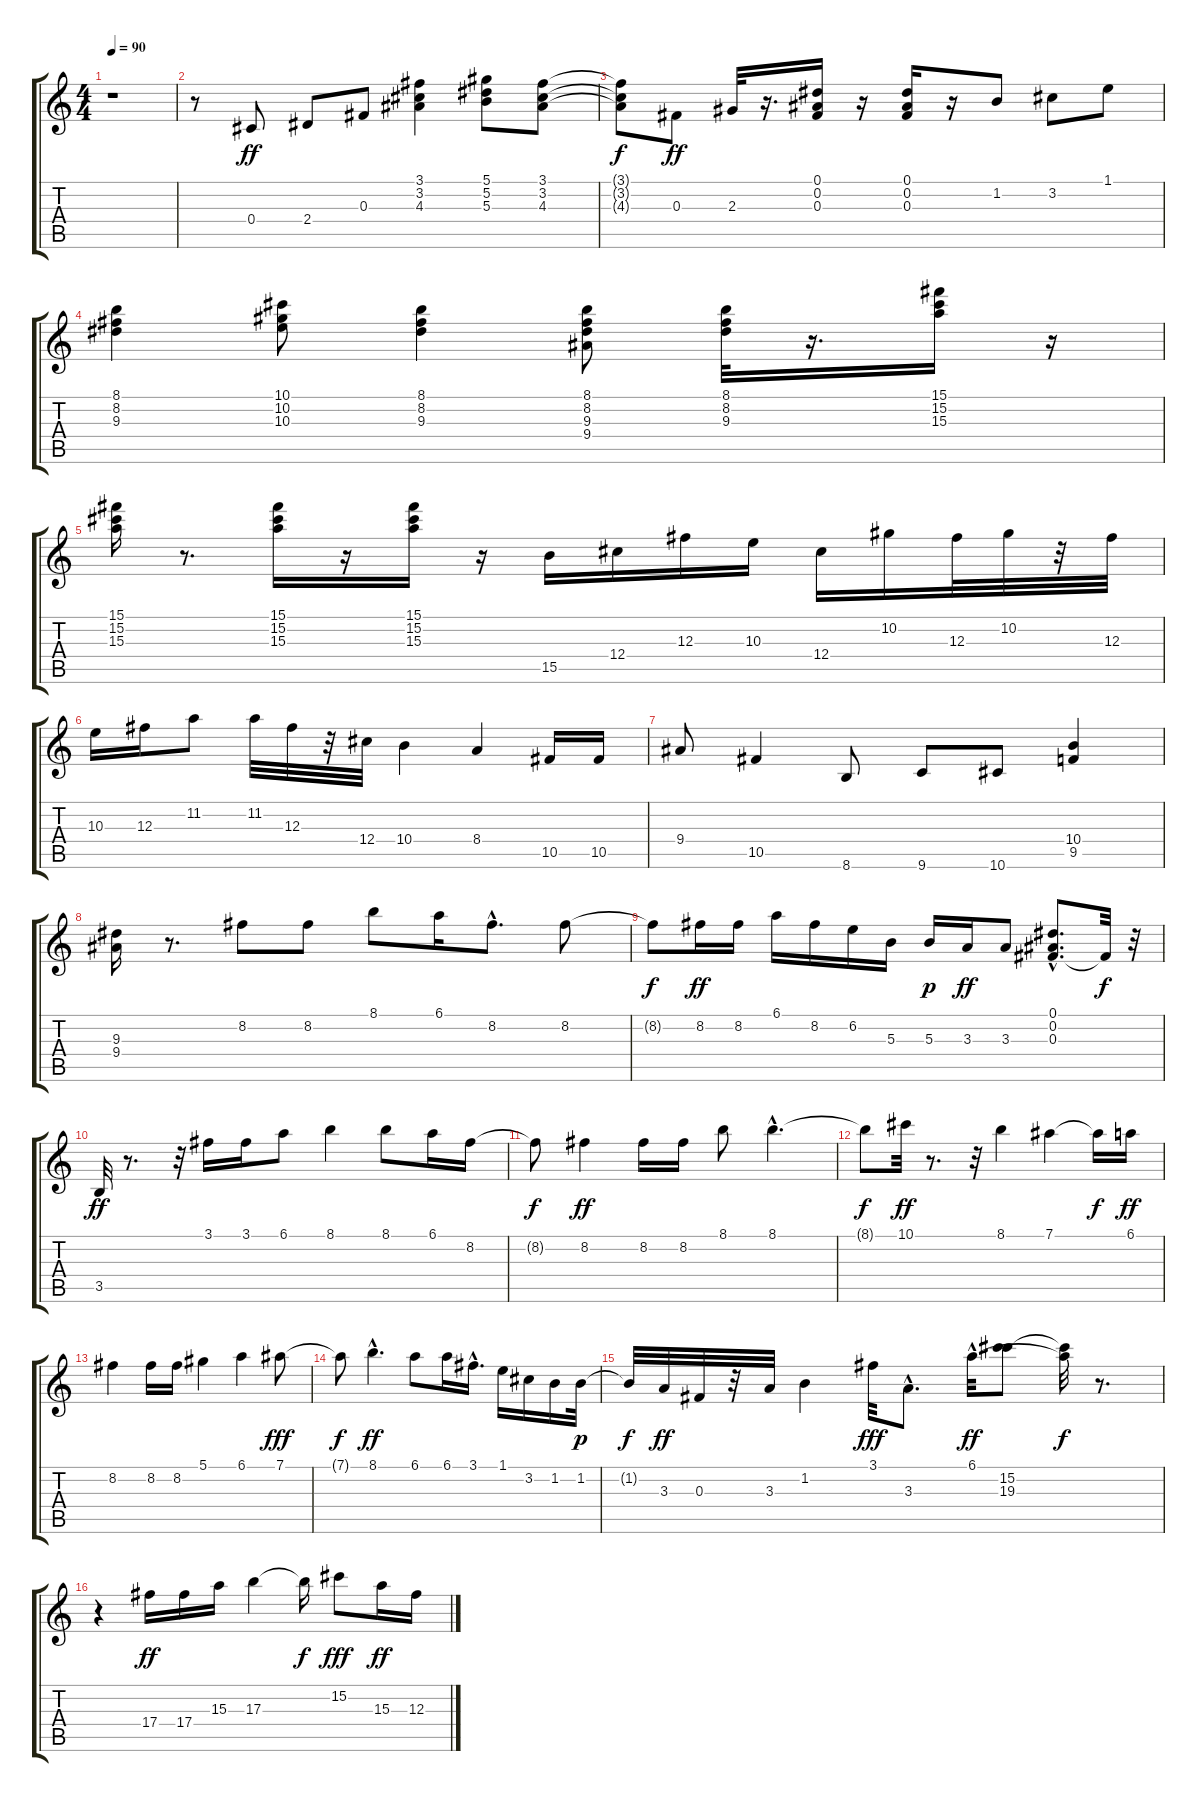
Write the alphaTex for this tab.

\track "" {instrument acousticguitarsteel}
\staff {score tabs}
\tuning (Eb4 Bb3 Gb3 Db3 Ab2 Eb2) {hide}
\ts (4 4)
\tempo 90
\clef g2
\ks c
r.1{dy ff instrument acousticguitarsteel} |
r.8 0.4.8 2.4.8 0.3.8 (3.1 3.2 4.3).4 (5.1 5.2 5.3).8 (3.1 3.2 4.3).8 |
(3.1{t} 3.2{t} 4.3{t}).8{dy f} 0.3.8{dy ff} 2.3.32 r.16{d} (0.1 0.2 0.3).16 r.16 (0.1 0.2 0.3).16 r.16 1.2.8 3.2.8 1.1.8 |
(8.1 8.2 9.3).4 (10.1 10.2 10.3).8 (8.1 8.2 9.3).4 (8.1 8.2 9.3 9.4).8 (8.1 8.2 9.3).32 r.16{d} (15.1 15.2 15.3).16 r.16 |
(15.1 15.2 15.3).16 r.8{d} (15.1 15.2 15.3).16 r.16 (15.1 15.2 15.3).16 r.16 15.5.16 12.4.16 12.3.16 10.3.16 12.4.16 10.2.16 12.3.32 10.2.32 r.32 12.3.32 |
10.3.16 12.3.16 11.2.8 11.2.32 12.3.32 r.32 12.4.32 10.4.4 8.4.4 10.5.16 10.5.16 |
9.4.8 10.5.4 8.6.8 9.6.8 10.6.8 (10.4 9.5).4 |
(9.3 9.4).16 r.8{d} 8.2.8 8.2.8 8.1.8 6.1.16 8.2{hac}.8{d} 8.2.8 |
8.2{t}.8{dy f} 8.2.16{dy ff} 8.2.16 6.1.16 8.2.16 6.2.16 5.3.16 5.3.16{dy p} 3.3.16{dy ff} 3.3.8 (0.1 0.2 0.3{hac}).8{d} 0.3{t}.32{dy f} r.32 |
3.5.32{dy ff} r.8{d} r.32 3.1.16 3.1.16 6.1.8 8.1.4 8.1.8 6.1.16 8.2.16 |
8.2{t}.8{dy f} 8.2.4{dy ff} 8.2.16 8.2.16 8.1.8 8.1{hac}.4{d} |
8.1{t}.8{dy f} 10.1.32{dy ff} r.8{d} r.32 8.1.4 7.1.4 7.1{t}.16{dy f} 6.1.16{dy ff} |
8.2.4 8.2.16 8.2.16 5.1.4 6.1.4 7.1.8{dy fff} |
7.1{t}.8{dy f} 8.1{hac}.4{d dy ff} 6.1.8 6.1.16 3.1{hac}.16{d} 1.1.16 3.2.16 1.2.16 1.2.32{dy p} |
1.2{t}.32{dy f} 3.3.32{dy ff} 0.3.32 r.32 3.3.32 1.2.4 3.1.32{dy fff} 3.3{hac}.8{d} 6.1{hac}.32{dy ff} (15.2 19.3).8 (6.1{t} 19.3{t}).32{dy f} r.8{d} |
r.4 17.4.16{dy ff} 17.4.16 15.3.16 17.3.4 17.3{t}.16{dy f} 15.2.8{dy fff} 15.3.16{dy ff} 12.3.16
